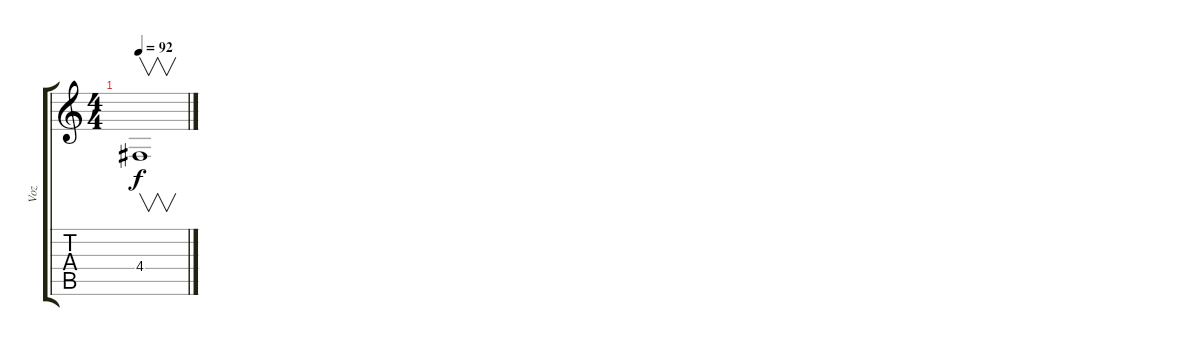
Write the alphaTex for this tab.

\track ("Voz" "Voz") {instrument harmonica}
\staff {score tabs}
\tuning (E4 B3 G3 D3 A2 E2) {hide}
\ts (4 4)
\tempo 92
\clef g2
\ks c
4.4{t}.1{v dy f}
